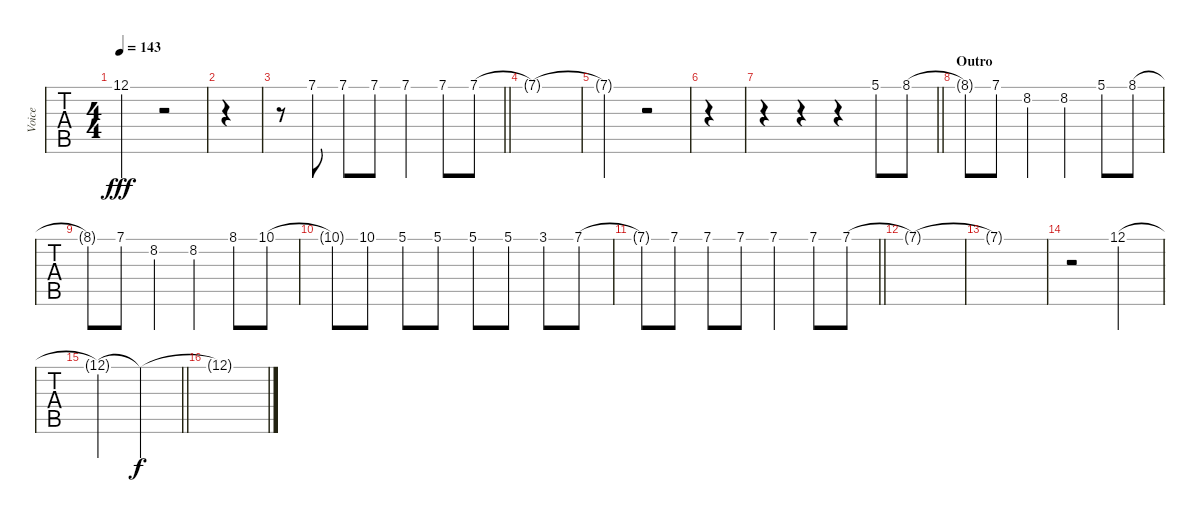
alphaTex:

\track ("Voice" "Voice") {instrument lead3calliope}
\staff {tabs}
\tuning (F4 C4 Ab3 Eb3 Bb2 F2) {hide}
\ts (4 4)
\tempo 143
\clef g2
\ks c
12.1{t}.2{dy fff} r.2 |
|
\barLineRight lightlight
r.8 7.1.8 7.1.8 7.1.8 7.1.4 7.1.8 7.1.8 |
7.1{t}.1 |
7.1{t}.2 r.2 |
|
\barLineRight lightlight
r.4 r.4 r.4 5.1.8 8.1.8 |
\section ("" "Outro")
8.1{t}.8 7.1.8 8.2.4 8.2.4 5.1.8 8.1.8 |
8.1{t}.8 7.1.8 8.2.4 8.2.4 8.1.8 10.1.8 |
10.1{t}.8 10.1.8 5.1.8 5.1.8 5.1.8 5.1.8 3.1.8 7.1.8 |
\barLineRight lightlight
7.1{t}.8 7.1.8 7.1.8 7.1.8 7.1.4 7.1.8 7.1.8 |
7.1{t}.1 |
7.1{t}.1 |
r.2 12.1.2 |
\barLineRight lightlight
12.1{t}.2 12.1{t}.2{dy f} |
12.1{t}.1
